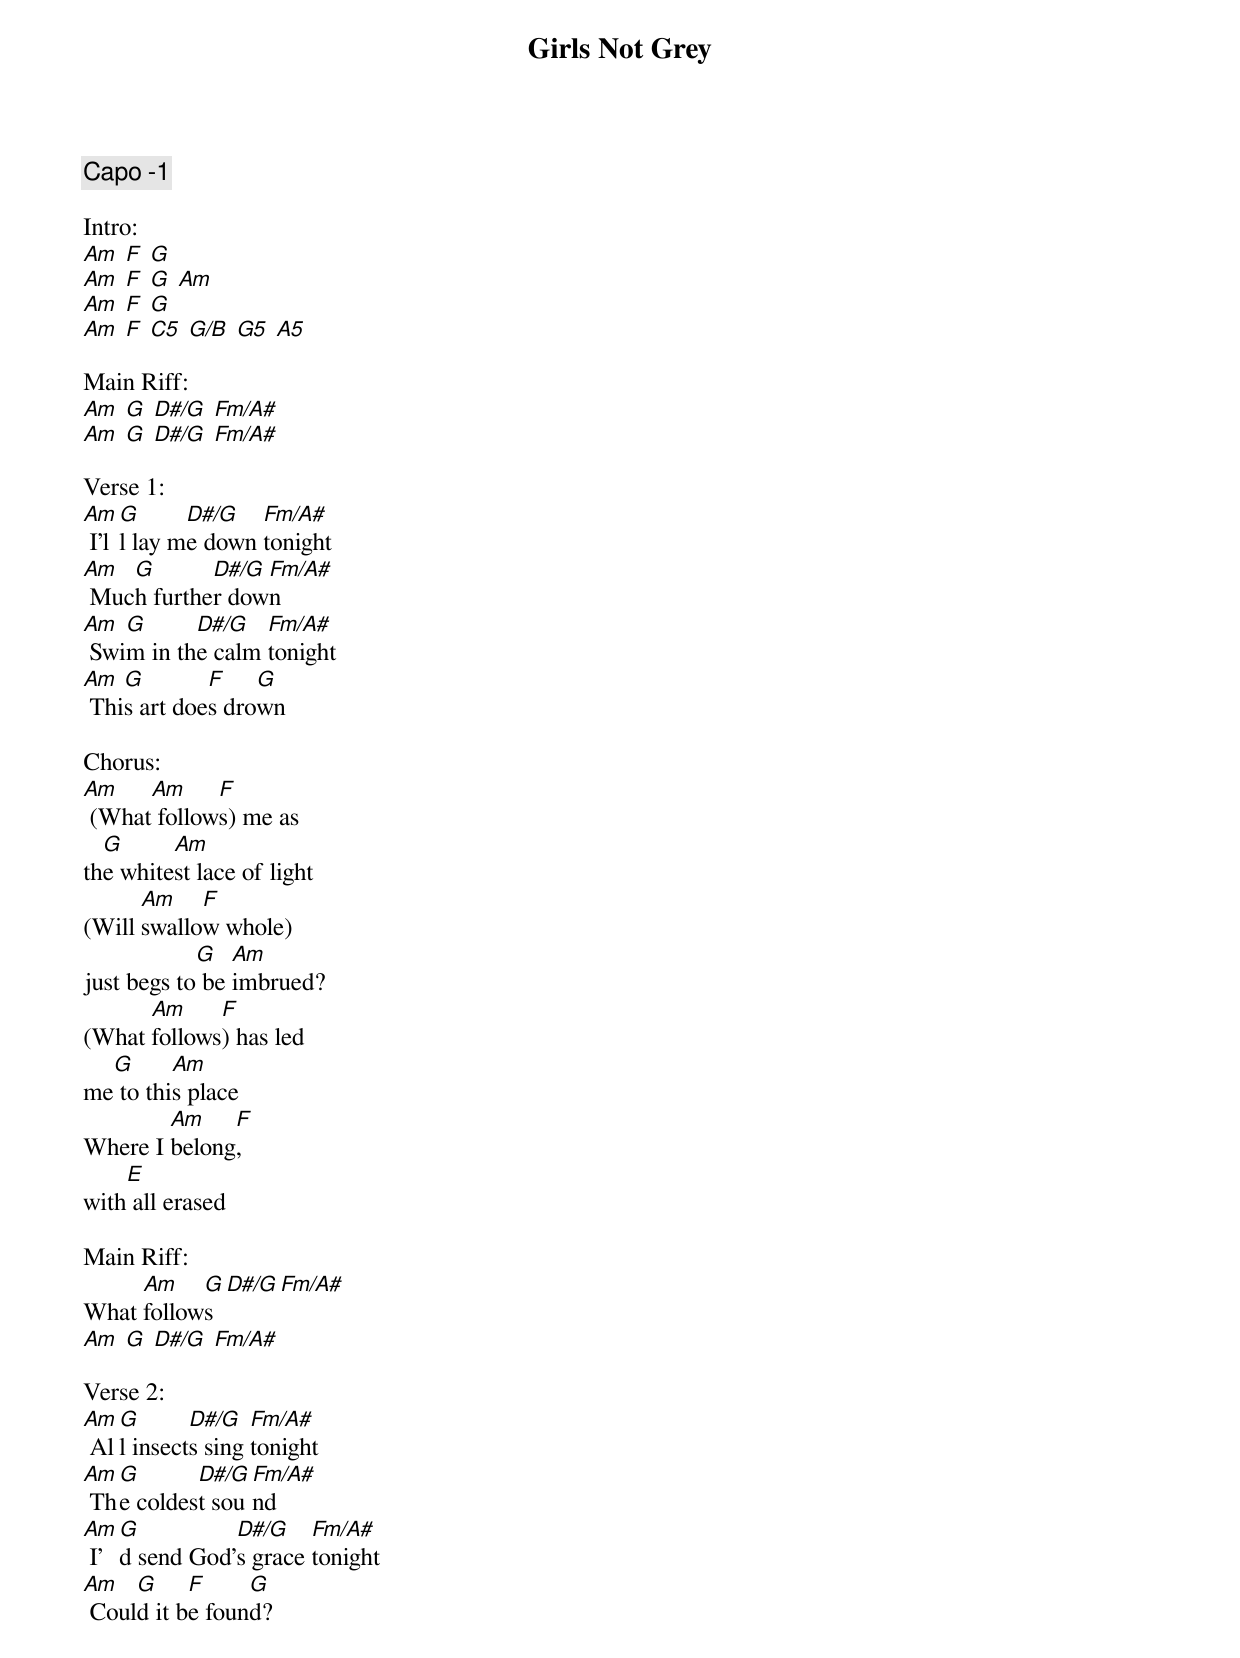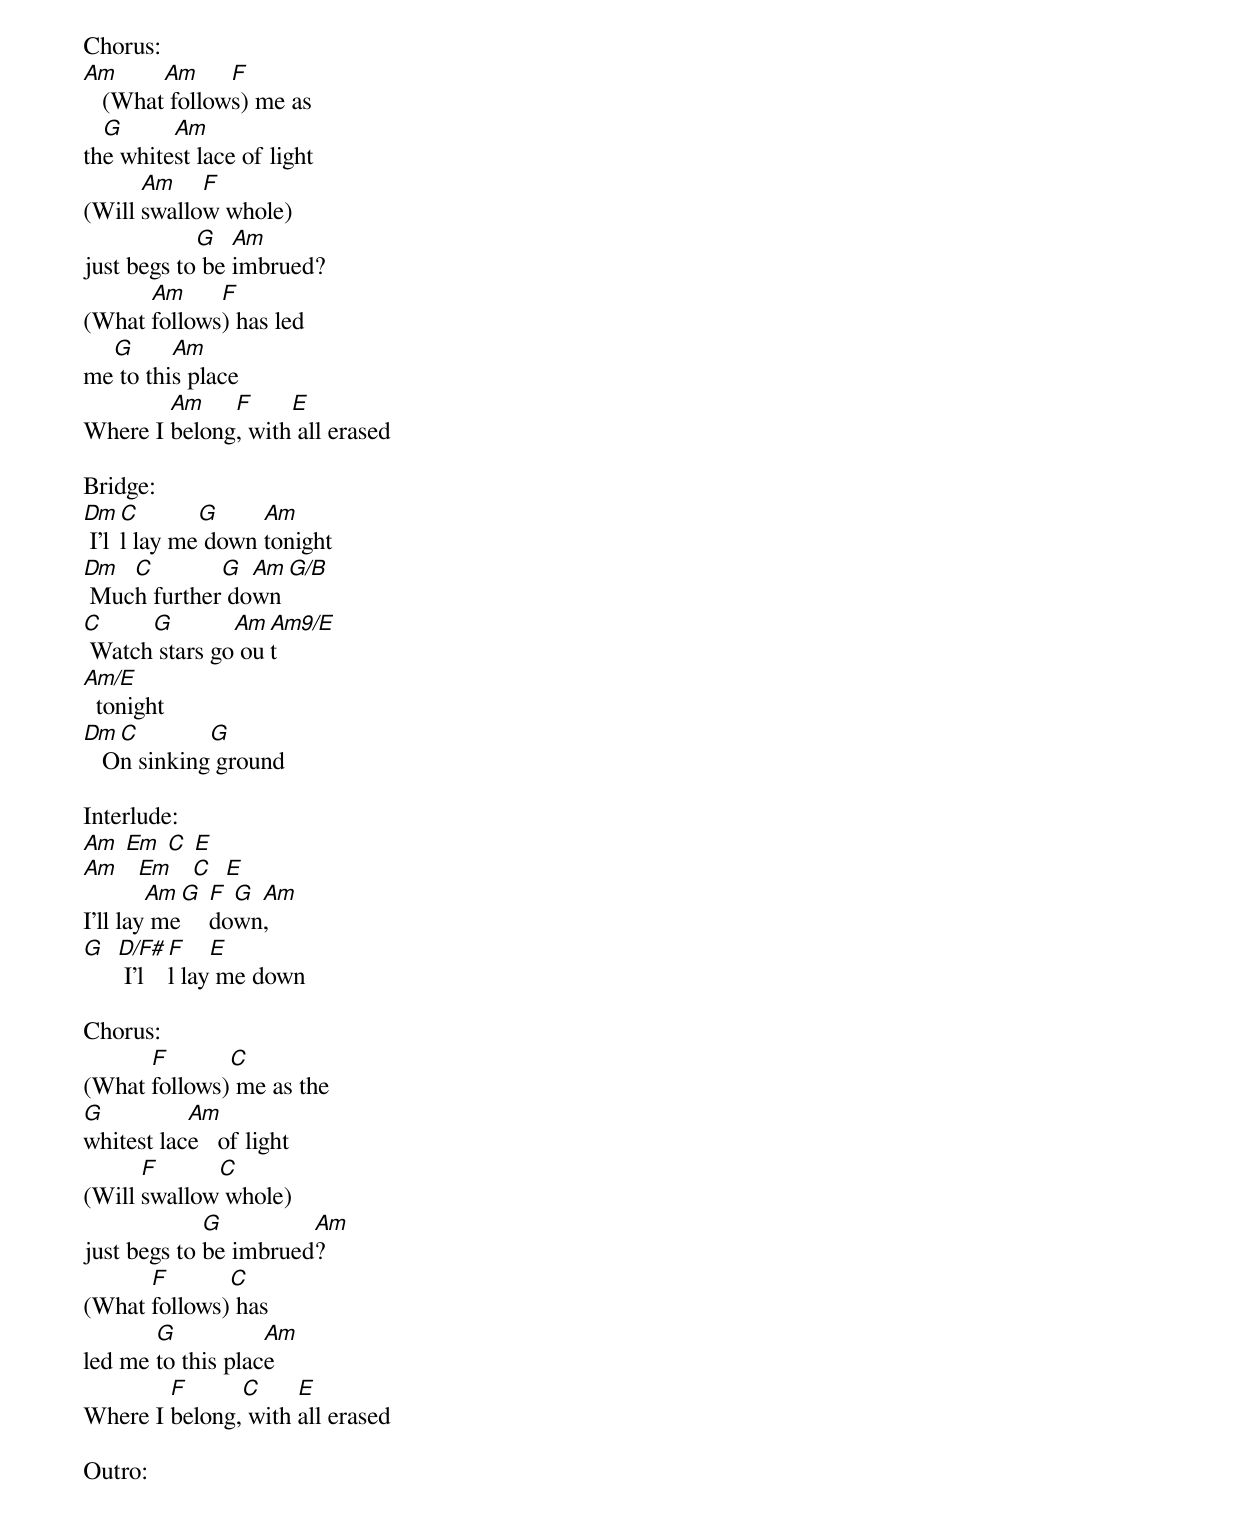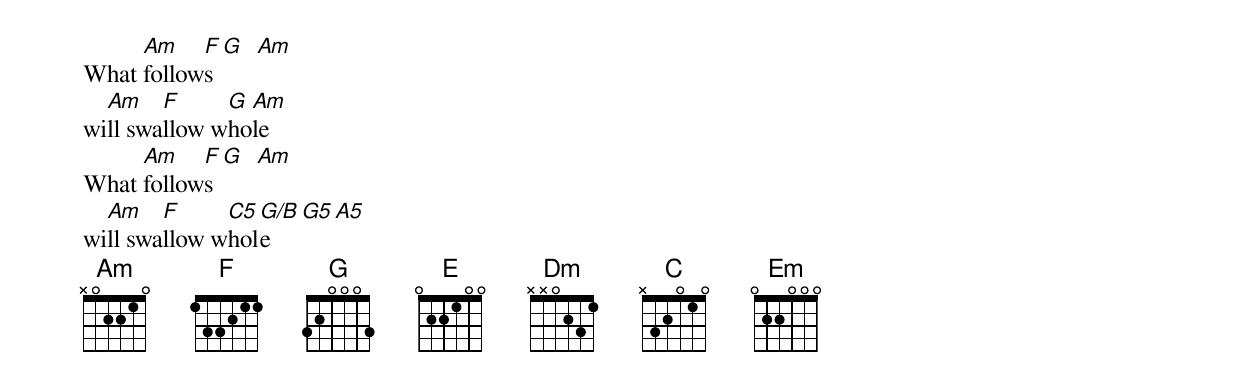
{title:Girls Not Grey}
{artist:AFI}
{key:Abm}
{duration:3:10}
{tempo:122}

{c: Capo -1}

Intro:
[Am] [F] [G]
[Am] [F] [G] [Am]
[Am] [F] [G]
[Am] [F] [C5] [G/B] [G5] [A5]

Main Riff:
[Am] [G] [D#/G] [Fm/A#]
[Am] [G] [D#/G] [Fm/A#]

Verse 1:
[Am] I'l[G]l lay m[D#/G]e down [Fm/A#]tonight
[Am] Muc[G]h furthe[D#/G]r dow[Fm/A#]n
[Am] Swi[G]m in th[D#/G]e calm [Fm/A#]tonight
[Am] Thi[G]s art doe[F]s dro[G]wn

Chorus:
[Am] (What[Am] follow[F]s) me as
th[G]e white[Am]st lace of light
(Will [Am]swallo[F]w whole)
just begs to[G] be [Am]imbrued?
(What [Am]follows[F]) has led
me[G] to thi[Am]s place
Where I [Am]belong[F],
with[E] all erased

Main Riff:
What [Am]follow[G]s[D#/G][Fm/A#]
[Am] [G] [D#/G] [Fm/A#]

Verse 2:
[Am] Al[G]l insect[D#/G]s sing [Fm/A#]tonight
[Am] Th[G]e coldes[D#/G]t sou[Fm/A#]nd
[Am] I'[G]d send God'[D#/G]s grace [Fm/A#]tonight
[Am] Coul[G]d it b[F]e foun[G]d?

Chorus:
[Am]   (What[Am] follow[F]s) me as
th[G]e white[Am]st lace of light
(Will [Am]swallo[F]w whole)
just begs to[G] be [Am]imbrued?
(What [Am]follows[F]) has led
me[G] to thi[Am]s place
Where I [Am]belong[F], with[E] all erased

Bridge:
[Dm] I'l[C]l lay me[G] down [Am]tonight
[Dm] Muc[C]h further[G] do[Am]wn[G/B]
[C] Watch[G] stars go[Am] ou[Am9/E]t
[Am/E]  tonight
[Dm]   O[C]n sinking[G] ground

Interlude:
[Am] [Em] [C] [E]
[Am]   [Em]   [C]  [E]
I'll lay[Am] me[G] [F]do[G]wn[Am],
[G]  [D/F#] I'l[F]l lay[E] me down

Chorus:
(What [F]follows)[C] me as the
[G]whitest lac[Am]e   of light
(Will [F]swallow[C] whole)
just begs to [G]be imbrued[Am]?
(What [F]follows)[C] has
led me [G]to this plac[Am]e
Where I [F]belong,[C] with [E]all erased

Outro:
What [Am]follow[F]s [G]  [Am]
wi[Am]ll swa[F]llow w[G]ho[Am]le
What [Am]follow[F]s [G]  [Am]
wi[Am]ll swa[F]llow w[C5]hol[G/B]e[G5][A5]
